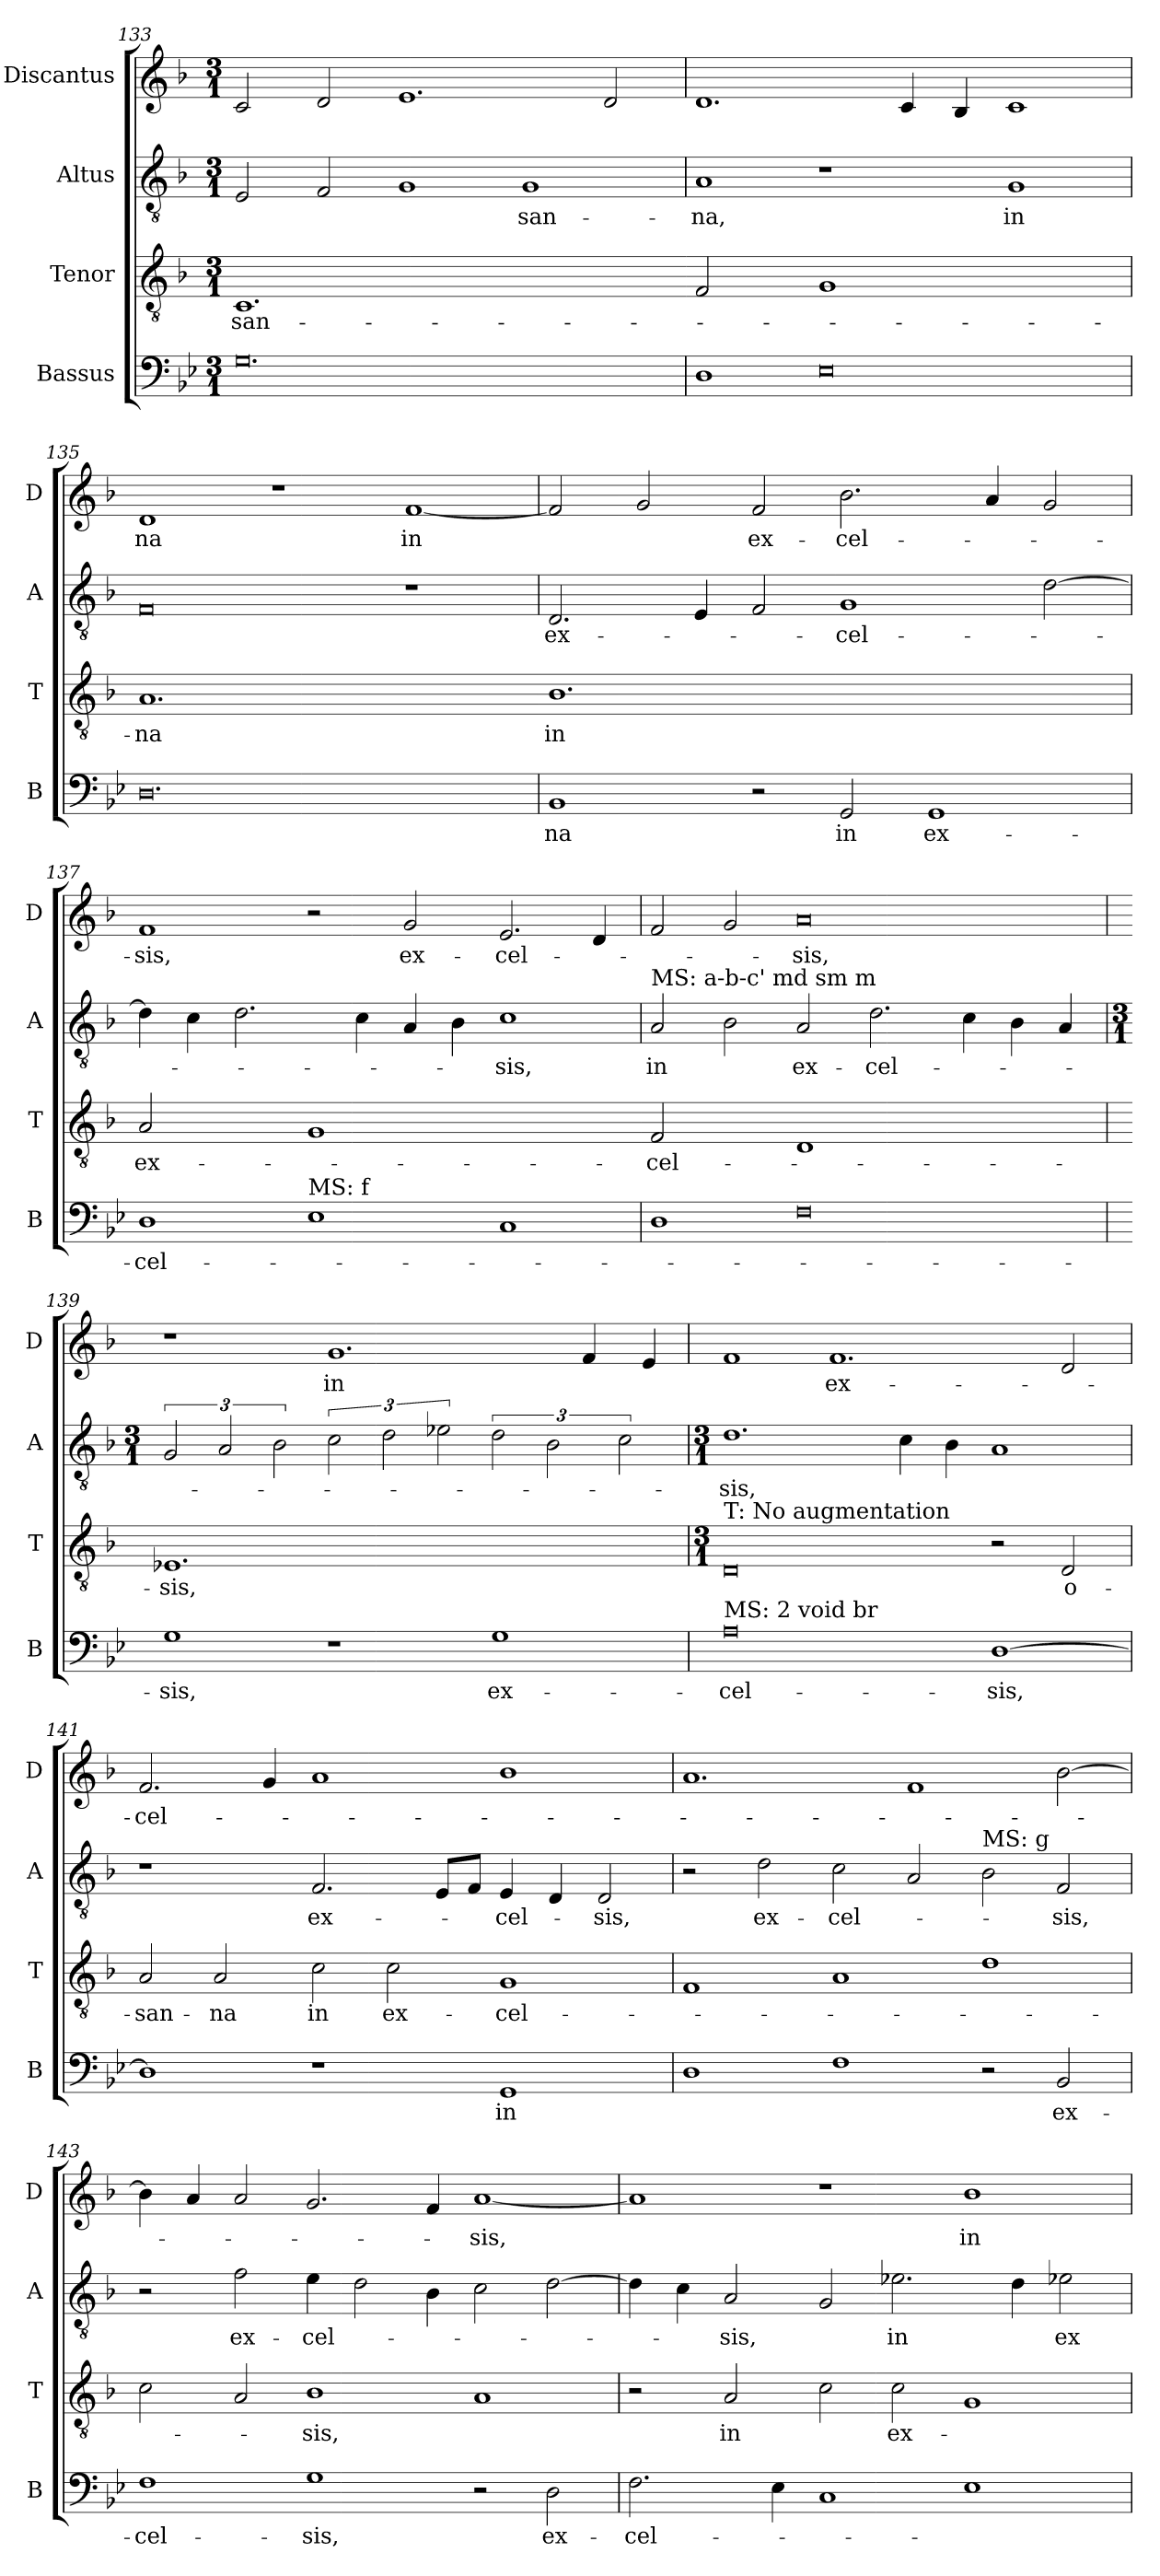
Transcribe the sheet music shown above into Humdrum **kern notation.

**kern	**text	**kern	**text	**kern	**text	**kern	**text
*part4	*part4	*part3	*part3	*part2	*part2	*part1	*part1
*staff4	*staff4	*staff3	*staff3	*staff2	*staff2	*staff1	*staff1
*I"Bassus	*	*I"Tenor	*	*I"Altus	*	*I"Discantus	*
*I'B	*	*I'T	*	*I'A	*	*I'D	*
*clefF4	*	*clefGv2	*	*clefGv2	*	*clefG2	*
*k[b-e-]	*	*k[b-]	*	*k[b-]	*	*k[b-]	*
*M3/1	*	*M3/1	*	*M3/1	*	*M3/1	*
=133	=133	=133	=133	=133	=133	=133	=133
!	!	!LO:N:vis=1.	!	!	!	!	!
0.G	.	0.C	-san-	2E	.	2c	.
.	.	.	.	2F	.	2d	.
.	.	.	.	1G	.	1.e	.
.	.	.	.	1G	-san-	.	.
.	.	.	.	.	.	2d	.
=134	=134	=134-	=134	=134	=134	=134	=134
!	!	!LO:N:vis=2	!	!	!	!	!
1D	.	1F	.	1A	-na,	1.d	.
!	!	!LO:N:vis=1	!	!	!	!	!
0E-	.	0G	.	1r	.	.	.
.	.	.	.	.	.	4c	.
.	.	.	.	.	.	4B-	.
.	.	.	.	1G	in	1c	.
=135	=135	=135	=135	=135	=135	=135	=135
!	!	!LO:N:vis=1.	!	!	!	!	!
0.D	.	0.A	-na	0F	.	1d	-na
.	.	.	.	.	.	1r	.
.	.	.	.	1r	.	[1f	in
=136	=136	=136-	=136	=136	=136	=136	=136
!	!	!LO:N:vis=1.	!	!	!	!	!
1BB-	-na	0.B-	in	2.D	ex-	2f]	.
.	.	.	.	.	.	2g	.
.	.	.	.	4E	.	.	.
2r	.	.	.	2F	.	2f	ex-
2GG	in	.	.	1G	-cel-	2.b-	-cel-
1GG	ex-	.	.	.	.	.	.
.	.	.	.	.	.	4a	.
.	.	.	.	[2d	.	2g	.
=137	=137	=137	=137	=137	=137	=137	=137
!	!	!LO:N:vis=2	!	!	!	!	!
1D	-cel-	1A	ex-	4d]	.	1f	-sis,
.	.	.	.	4c	.	.	.
.	.	.	.	2.d	.	.	.
!LO:TX:a:t=MS&colon; f	!	!	!	!	!	!	!
!	!	!LO:N:vis=1	!	!	!	!	!
1E-	.	0G	.	.	.	2r	.
.	.	.	.	4c	.	.	.
.	.	.	.	4A	.	2g	ex-
.	.	.	.	4B-	.	.	.
1C	.	.	.	1c	-sis,	2.e	-cel-
.	.	.	.	.	.	4d	.
=138	=138	=138-	=138	=138	=138	=138	=138
!	!	!	!	!LO:TX:a:t=MS&colon; a-b-c' md sm m	!	!	!
!	!	!LO:N:vis=2	!	!	!	!	!
1D	.	1F	-cel-	2A	in	2f	.
.	.	.	.	2B-	.	2g	.
!	!	!LO:N:vis=1	!	!	!	!	!
0F	.	0D	.	2A	ex-	0a	-sis,
.	.	.	.	2.d	-cel-	.	.
.	.	.	.	4c	.	.	.
.	.	.	.	4B-	.	.	.
.	.	.	.	4A	.	.	.
=139	=139	=139	=139	=139	=139	=139	=139
*	*	*	*	*M3/1	*	*	*
!	!	!LO:N:vis=1.	!	!	!	!	!
1G	-sis,	0.E-X	-sis,	3G	.	1r	.
.	.	.	.	3A	.	.	.
.	.	.	.	3B-	.	.	.
1r	.	.	.	3c	.	1.g	in
.	.	.	.	3d	.	.	.
.	.	.	.	3e-X	.	.	.
1G	ex-	.	.	3d	.	.	.
.	.	.	.	3B-	.	.	.
.	.	.	.	.	.	4f	.
.	.	.	.	3c	.	.	.
.	.	.	.	.	.	4e	.
=140	=140	=140	=140	=140	=140	=140	=140
*	*	*M3/1	*	*M3/1	*	*	*
!	!	!LO:TX:a:t=T&colon; No augmentation	!	!	!	!	!
!LO:TX:a:t=MS&colon; 2 void br	!	!	!	!	!	!	!
0A	-cel-	0D	.	1.d	-sis,	1f	.
.	.	.	.	.	.	1.f	ex-
.	.	.	.	4c	.	.	.
.	.	.	.	4B-	.	.	.
[1D	-sis,	2r	.	1A	.	.	.
.	.	2D	o-	.	.	2d	.
=141	=141	=141	=141	=141	=141	=141	=141
1D]	.	2A	-san-	1r	.	2.f	-cel-
.	.	2A	-na	.	.	.	.
.	.	.	.	.	.	4g	.
1r	.	2c	in	2.F	ex-	1a	.
.	.	2c	ex-	.	.	.	.
.	.	.	.	8EL	.	.	.
.	.	.	.	8FJ	.	.	.
1GG	in	1G	-cel-	4E	-cel-	1b-	.
.	.	.	.	4D	.	.	.
.	.	.	.	2D	-sis,	.	.
=142	=142	=142	=142	=142	=142	=142	=142
1D	.	1F	.	2r	.	1.a	.
.	.	.	.	2d	ex-	.	.
1F	.	1A	.	2c	-cel-	.	.
.	.	.	.	2A	.	1f	.
!	!	!	!	!LO:TX:a:t=MS&colon; g	!	!	!
2r	.	1d	.	2B-	.	.	.
2BB-	ex-	.	.	2F	-sis,	[2b-	.
=143	=143	=143	=143	=143	=143	=143	=143
1F	-cel-	2c	.	2r	.	4b-]	.
.	.	.	.	.	.	4a	.
.	.	2A	.	2f	ex-	2a	.
1G	-sis,	1B-	-sis,	4e	-cel-	2.g	.
.	.	.	.	2d	.	.	.
.	.	.	.	4B-	.	4f	.
2r	.	1A	.	2c	.	[1a	-sis,
2D	ex-	.	.	[2d	.	.	.
=144	=144	=144	=144	=144	=144	=144	=144
2.F	-cel-	2r	.	4d]	.	1a]	.
.	.	.	.	4c	.	.	.
.	.	2A	in	2A	-sis,	.	.
4E-	.	.	.	.	.	.	.
1C	.	2c	.	2G	.	1r	.
.	.	2c	ex-	2.e-X	in	.	.
1E-	.	1G	.	.	.	1b-	in
.	.	.	.	4d	.	.	.
.	.	.	.	2e-X	ex-	.	.
=	=	=	=	=	=	=	=
*-	*-	*-	*-	*-	*-	*-	*-
